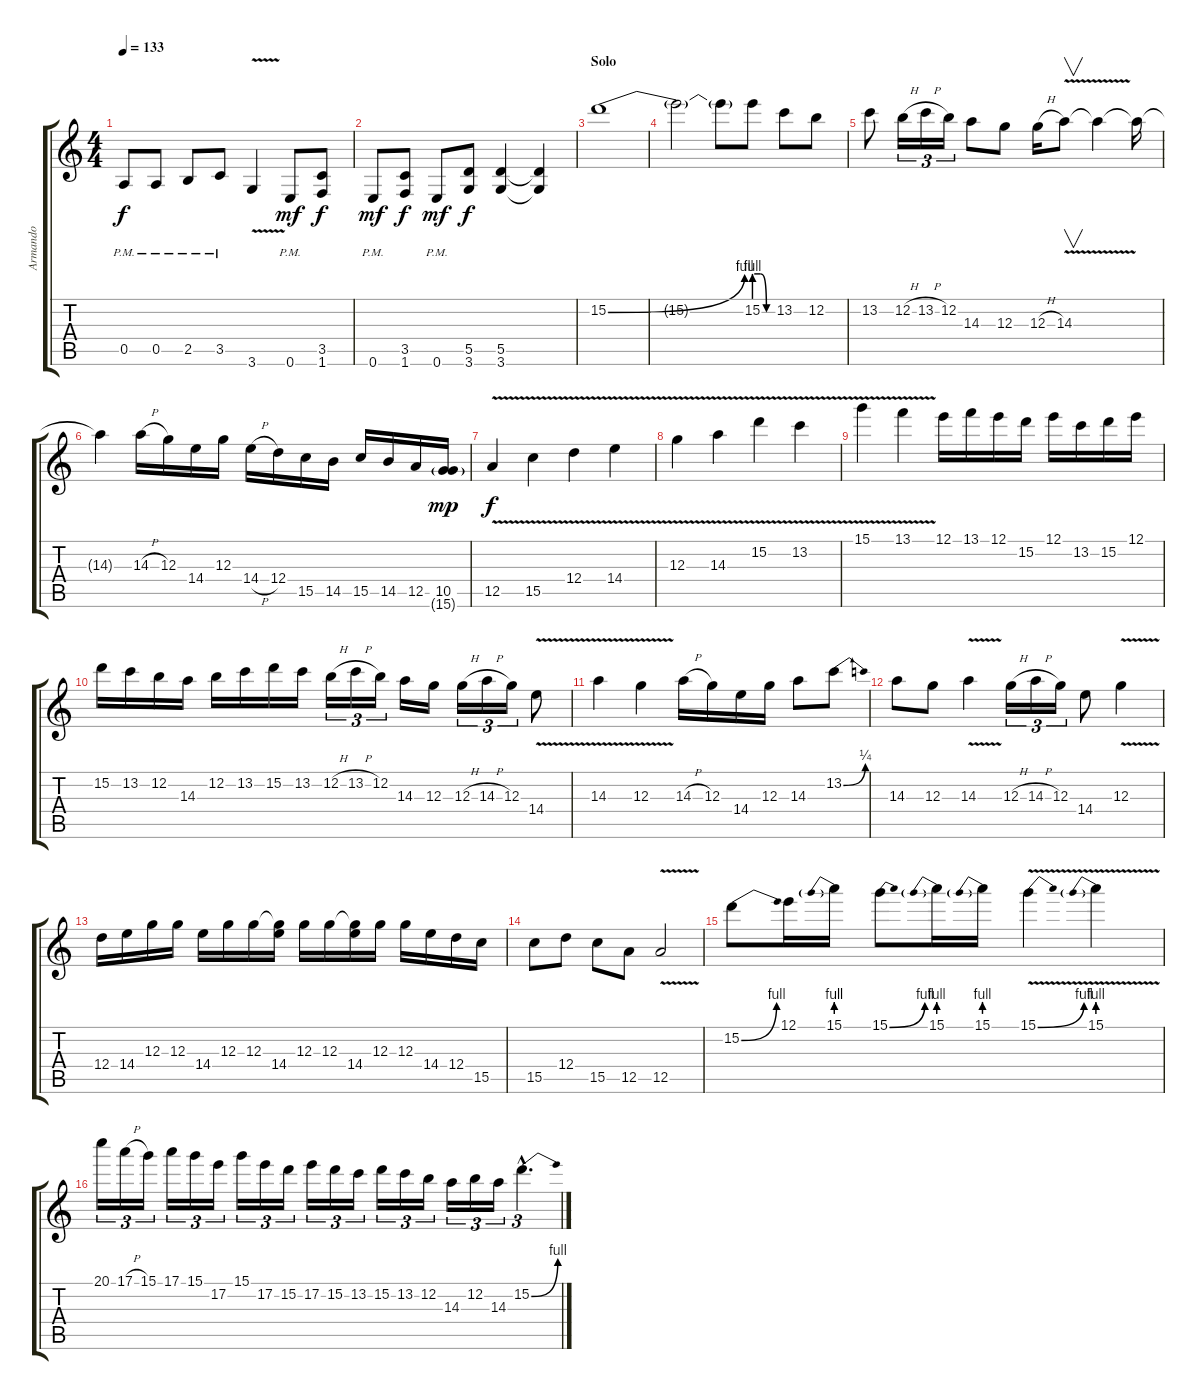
\track ("Armando" "Armando") {instrument distortionguitar}
\staff {score tabs}
\tuning (E4 B3 G3 D3 A2 E2) {hide}
\ts (4 4)
\tempo 133
\clef g2
\ks c
0.5{pm}.8{dy f} 0.5{pm}.8 2.5{pm}.8 3.5{pm}.8 3.6{v}.4 0.6{pm}.8{dy mf} (3.5 1.6).8{dy f} |
0.6{pm}.8{dy mf} (3.5 1.6).8{dy f} 0.6{pm}.8{dy mf} (5.5 3.6).8{dy f} (5.5 3.6).4 (5.5{t} 3.6{t}).4 |
\section ("" "Solo")
15.2{be (bend 0 0 60 4)}.1{volume 16} |
15.2{t}.2 15.2{t}.8 15.2{be (custom 0 4 20 4 40 0 60 0)}.8 13.2.8 12.2.8 |
13.2.8 12.2{h}.16{tu (3 2)} 13.2{h}.16{tu (3 2)} 12.2.16{tu (3 2)} 14.3.8 12.3.8 12.3{h}.16 14.3{v}.8{v} 14.3{t}.4 14.3{t}.16 |
14.3{t}.4 14.3{h}.16 12.3.16 14.4.16 12.3.16 14.4{h}.16 12.4.16 15.5.16 14.5.16 15.5.16 14.5.16 12.5.16 (10.5 15.6{g}).16{dy mp} |
12.5{v}.4{dy f} 15.5{v}.4 12.4{v}.4 14.4{v}.4 |
12.3{v}.4 14.3{v}.4 15.2{v}.4 13.2{v}.4 |
15.1{v}.4 13.1{v}.4 12.1.16 13.1.16 12.1.16 15.2.16 12.1.16 13.2.16 15.2.16 12.1.16 |
15.2.16 13.2.16 12.2.16 14.3.16 12.2.16 13.2.16 15.2.16 13.2.16 12.2{h}.16{tu (3 2)} 13.2{h}.16{tu (3 2)} 12.2.16{tu (3 2)} 14.3.16 12.3.16 12.3{h}.16{tu (3 2)} 14.3{h}.16{tu (3 2)} 12.3.16{tu (3 2)} 14.4{v}.8 |
14.3{v}.4 12.3{v}.4 14.3{h}.16 12.3.16 14.4.16 12.3.16 14.3.8 13.2{be (bend 0 0 60 1)}.8 |
14.3.8 12.3.8 14.3{v}.4 12.3{h}.16{tu (3 2)} 14.3{h}.16{tu (3 2)} 12.3.16{tu (3 2)} 14.4.8 12.3{v}.4 |
12.4.16 14.4.16 12.3.16 12.3.16 14.4.16 12.3.16 12.3.16 (12.3{t} 14.4).16 12.3.16 12.3.16 (12.3{t} 14.4).16 12.3.16 12.3.16 14.4.16 12.4.16 15.5.16 |
15.5.8 12.4.8 15.5.8 12.5.8 12.5{v}.2 |
15.2{be (bend 0 0 60 4)}.8 12.1.16 15.1{be (prebend 0 4 60 4)}.16 15.1{be (bend 0 0 60 4)}.8 15.1{be (prebend 0 4 60 4)}.16 15.1{be (prebend 0 4 60 4)}.16 15.1{be (bend 0 0 60 4) v}.4 15.1{be (prebend 0 4 60 4) v}.4 |
20.1.16{tu (3 2)} 17.1{h}.16{tu (3 2)} 15.1.16{tu (3 2)} 17.1.16{tu (3 2)} 15.1.16{tu (3 2)} 17.2.16{tu (3 2)} 15.1.16{tu (3 2)} 17.2.16{tu (3 2)} 15.2.16{tu (3 2)} 17.2.16{tu (3 2)} 15.2.16{tu (3 2)} 13.2.16{tu (3 2)} 15.2.16{tu (3 2)} 13.2.16{tu (3 2)} 12.2.16{tu (3 2)} 14.3.16{tu (3 2)} 12.2.16{tu (3 2)} 14.3.16{tu (3 2)} 15.2{be (bend 0 0 60 4) hac}.4{d tu (3 2)}
